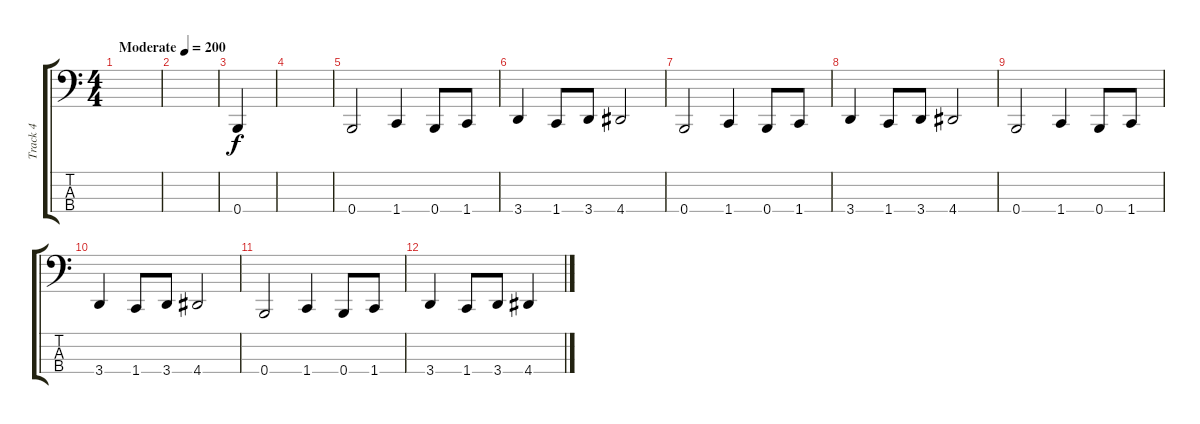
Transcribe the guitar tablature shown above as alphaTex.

\track ("Track 4" "Track 4") {instrument electricbasspick}
\staff {score tabs}
\tuning (D2 A1 E1 B0) {hide}
\ts (4 4)
\tempo (200 "Moderate")
\clef f4
\ks c
|
|
0.4.4 |
|
0.4.2 1.4.4 0.4.8 1.4.8 |
3.4.4 1.4.8 3.4.8 4.4.2 |
0.4.2 1.4.4 0.4.8 1.4.8 |
3.4.4 1.4.8 3.4.8 4.4.2 |
0.4.2 1.4.4 0.4.8 1.4.8 |
3.4.4 1.4.8 3.4.8 4.4.2 |
0.4.2 1.4.4 0.4.8 1.4.8 |
3.4.4 1.4.8 3.4.8 4.4.4
